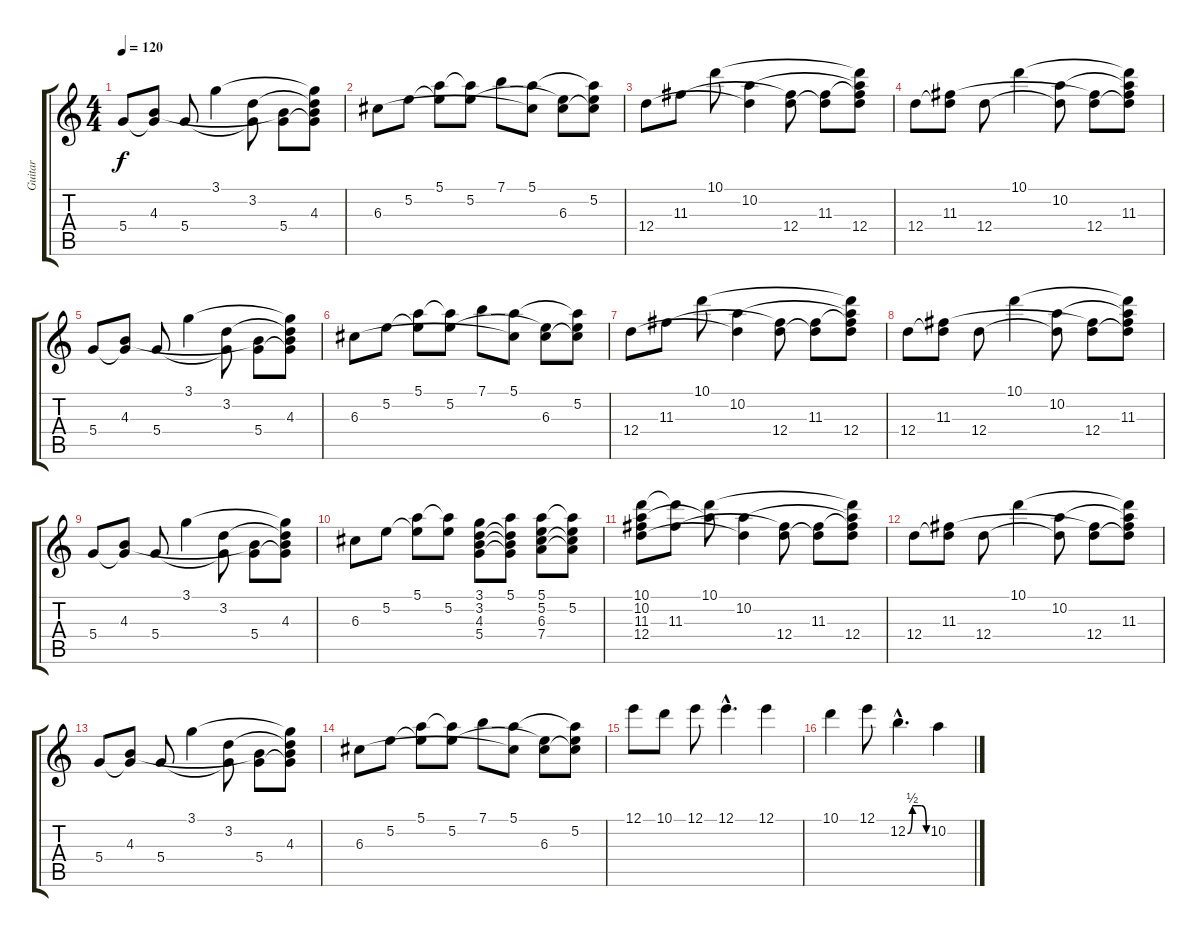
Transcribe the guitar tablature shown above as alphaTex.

\track ("Guitar" "Guitar") {instrument electricguitarclean}
\staff {score tabs}
\tuning (E4 B3 G3 D3 A2 E2) {hide}
\ts (4 4)
\tempo 120
\clef g2
\ks c
5.4.8{dy f} (4.3 5.4{t}).8 5.4.8 3.1.4 (3.2 5.4{t}).8 (4.3{t} 5.4).8 (3.1{t} 3.2{t} 4.3 5.4{t}).8 |
6.3.8 5.2.8 (5.1 5.2{t}).8 (5.1{t} 5.2).8 7.1.8 (5.1 6.3{t}).8 (5.2{t} 6.3).8 (5.1{t} 5.2 6.3{t}).8 |
12.4.8 11.3.8 10.1.8 (10.2 12.4{t}).4 (11.3{t} 12.4).8 (11.3 12.4{t}).8 (10.1{t} 10.2{t} 11.3{t} 12.4).8 |
12.4.8 (11.3 12.4{t}).8 12.4.8 10.1.4 (10.2 12.4{t}).8 (11.3{t} 12.4).8 (10.1{t} 10.2{t} 11.3 12.4{t}).8 |
5.4.8 (4.3 5.4{t}).8 5.4.8 3.1.4 (3.2 5.4{t}).8 (4.3{t} 5.4).8 (3.1{t} 3.2{t} 4.3 5.4{t}).8 |
6.3.8 5.2.8 (5.1 5.2{t}).8 (5.1{t} 5.2).8 7.1.8 (5.1 6.3{t}).8 (5.2{t} 6.3).8 (5.1{t} 5.2 6.3{t}).8 |
12.4.8 11.3.8 10.1.8 (10.2 12.4{t}).4 (11.3{t} 12.4).8 (11.3 12.4{t}).8 (10.1{t} 10.2{t} 11.3{t} 12.4).8 |
12.4.8 (11.3 12.4{t}).8 12.4.8 10.1.4 (10.2 12.4{t}).8 (11.3{t} 12.4).8 (10.1{t} 10.2{t} 11.3 12.4{t}).8 |
5.4.8 (4.3 5.4{t}).8 5.4.8 3.1.4 (3.2 5.4{t}).8 (4.3{t} 5.4).8 (3.1{t} 3.2{t} 4.3 5.4{t}).8 |
6.3.8 5.2.8 (5.1 5.2{t}).8 (5.1{t} 5.2).8 (3.1 3.2 4.3 5.4).8 (5.1 3.2{t} 4.3{t} 5.4{t}).8 (5.1 5.2 6.3 7.4).8 (5.1{t} 5.2 6.3{t} 7.4{t}).8 |
(10.1 10.2 11.3 12.4).8 (10.1{t} 11.3).8 (10.1 10.2{t}).8 (10.2 12.4{t}).4 (11.3{t} 12.4).8 (11.3 12.4{t}).8 (10.1{t} 10.2{t} 11.3{t} 12.4).8 |
12.4.8 (11.3 12.4{t}).8 12.4.8 10.1.4 (10.2 12.4{t}).8 (11.3{t} 12.4).8 (10.1{t} 10.2{t} 11.3 12.4{t}).8 |
5.4.8 (4.3 5.4{t}).8 5.4.8 3.1.4 (3.2 5.4{t}).8 (4.3{t} 5.4).8 (3.1{t} 3.2{t} 4.3 5.4{t}).8 |
6.3.8 5.2.8 (5.1 5.2{t}).8 (5.1{t} 5.2).8 7.1.8 (5.1 6.3{t}).8 (5.2{t} 6.3).8 (5.1{t} 5.2 6.3{t}).8 |
12.1.8{volume 16} 10.1.8 12.1.8 12.1{hac}.4{d} 12.1.4 |
10.1.4 12.1.8 12.2{be (custom 0 0 15 2 30 2 45 2 60 0) hac}.4{d} 10.2.4
